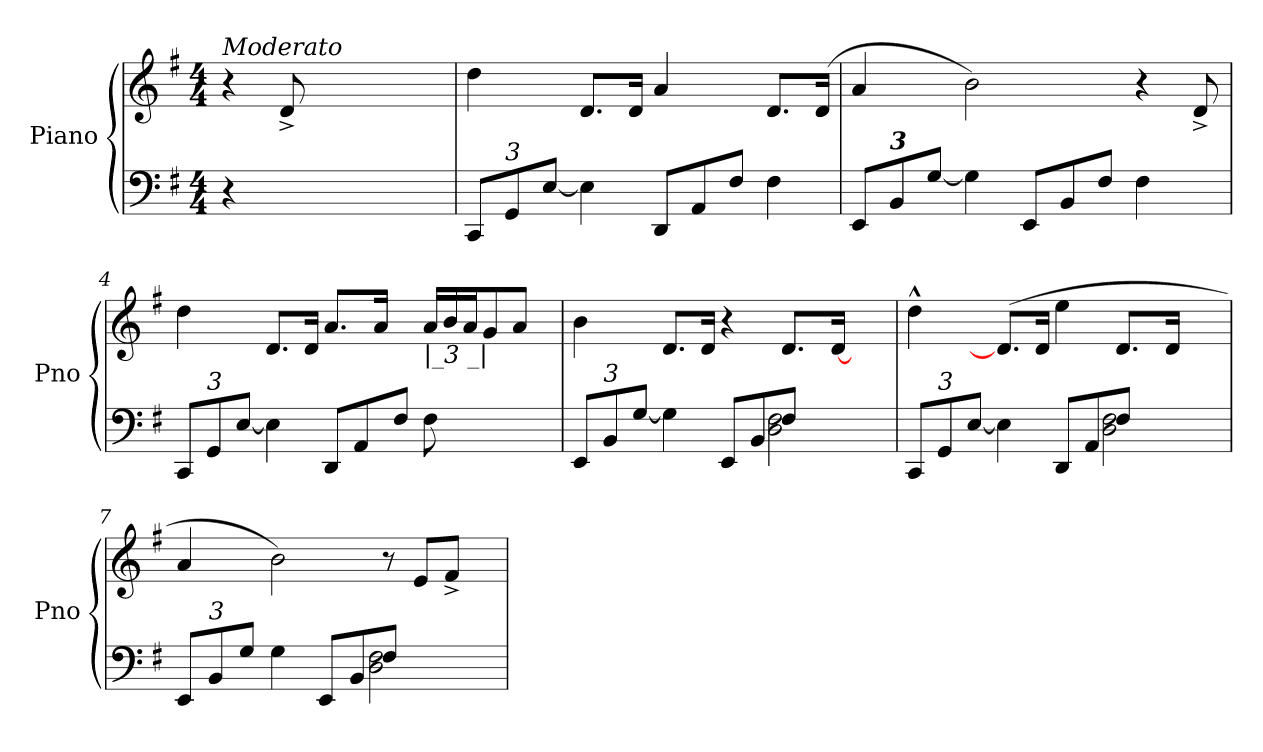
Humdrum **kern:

**kern	**kern
*part1	*part1
*staff2	*staff1
*I"Piano	*
*I'Pno	*
*clefF4	*clefG2
*k[f#]	*k[f#]
*M4/4	*M4/4
*MM120	*MM120
=1	=1
!	!LO:TX:a:i:t=Moderato
4r	4r
2.ryy	8d^/
.	2.ryy
8ryy	.
=2	=2
8CC/L	4dd\
!LO:TX:a:i:t=3	!
8GG/	.
[8E/J	8ryy
4E\]	8.d/L
.	16d/Jk
8DD/L	4a/
8AA/	.
8F#/J	8ryy
4F#\	8.d/L
.	(16d/Jk
=3	=3
8EE/L	4a/
!LO:TX:a:Bi:t=3	!
8BB/	.
[8G/J	8ryy
4G\]	2b\)
8EE/L	.
8BB/	.
8F#/J	8ryy
4F#\	4r
8ryy	8d^/
=4	=4
8CC/L	4dd\
!LO:TX:a:i:t=3	!
8GG/	.
[8E/J	8ryy
4E\]	8.d/L
.	16d/Jk
8DD/L	8.a/L
8AA/	.
.	16a/Jk
8F#/J	8ryy
!	!LO:TX:b:i:t=|_3 _|
8F#\	16a/LL
.	16b/
4.ryy	16a/J
.	8g/
.	8a/J
.	16ryy
!!LO:LB:g=z
=5	=5
*^	*
8EE/L	2..ryy	4b\
!LO:TX:a:i:t=3	!	!
8BB/	.	.
[8G/J	.	8ryy
4G\]	.	8.d/L
.	.	16d/Jk
8EE/L	.	4r
8BB/	.	.
8F#/J	2D\ 2F#\	8.d/L
4.ryy	.	.
.	.	[16d/Jk
.	.	4ryy
=6	=6	=6
8CC/L	2..ryy	4dd^^\
!LO:TX:a:i:t=3	!	!
8GG/	.	.
[8E/J	.	8ryy
4E\]	.	(>8.d/L]
.	.	16d/Jk
8DD/L	.	4ee\
8AA/	.	.
8F#/J	2D\ 2F#\	8.d/L
4.ryy	.	.
.	.	16d/Jk
.	.	4ryy
=7	=7	=7
8EE/L	2..ryy	4a/
!LO:TX:a:i:t=3	!	!
8BB/	.	.
8G/J	.	8ryy
4G\	.	2b\)
8EE/L	.	.
8BB/	.	.
8F#/J	2D\ 2F#\	8r
4.ryy	.	8e/L
.	.	8f#^/J
.	.	8ryy
*v	*v	*
=	=
*-	*-
